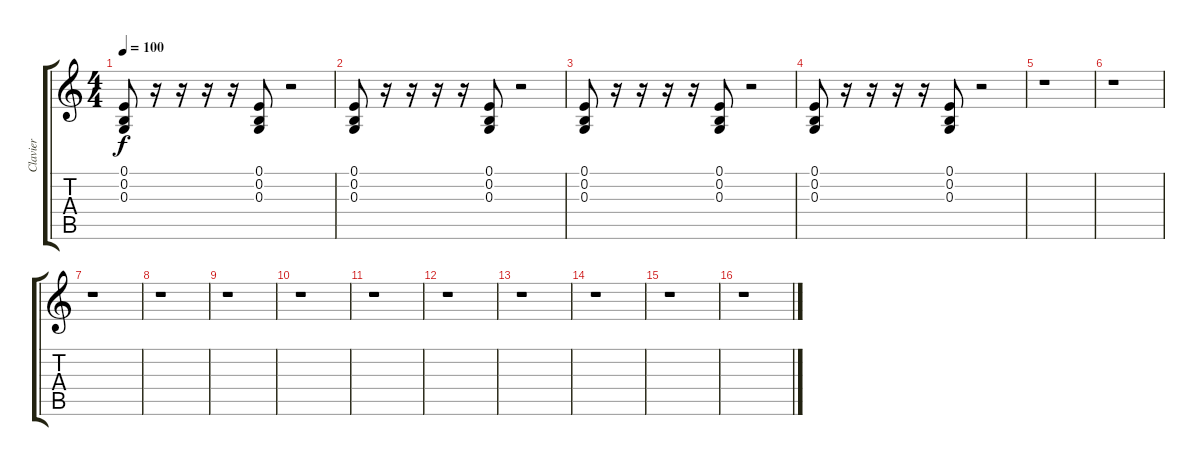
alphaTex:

\track ("Clavier" "Clavier") {instrument choiraahs}
\staff {score tabs}
\tuning (E4 B3 G3 D3 A2 E2) {hide}
\ts (4 4)
\tempo 100
\clef g2
\ks c
(0.1 0.2 0.3).8{dy f} r.16 r.16 r.16 r.16 (0.1 0.2 0.3).8 r.2 |
(0.1 0.2 0.3).8 r.16 r.16 r.16 r.16 (0.1 0.2 0.3).8 r.2 |
(0.1 0.2 0.3).8 r.16 r.16 r.16 r.16 (0.1 0.2 0.3).8 r.2 |
(0.1 0.2 0.3).8 r.16 r.16 r.16 r.16 (0.1 0.2 0.3).8 r.2 |
r.1 |
r.1 |
r.1 |
r.1 |
r.1 |
r.1 |
r.1 |
r.1 |
r.1 |
r.1 |
r.1 |
r.1
